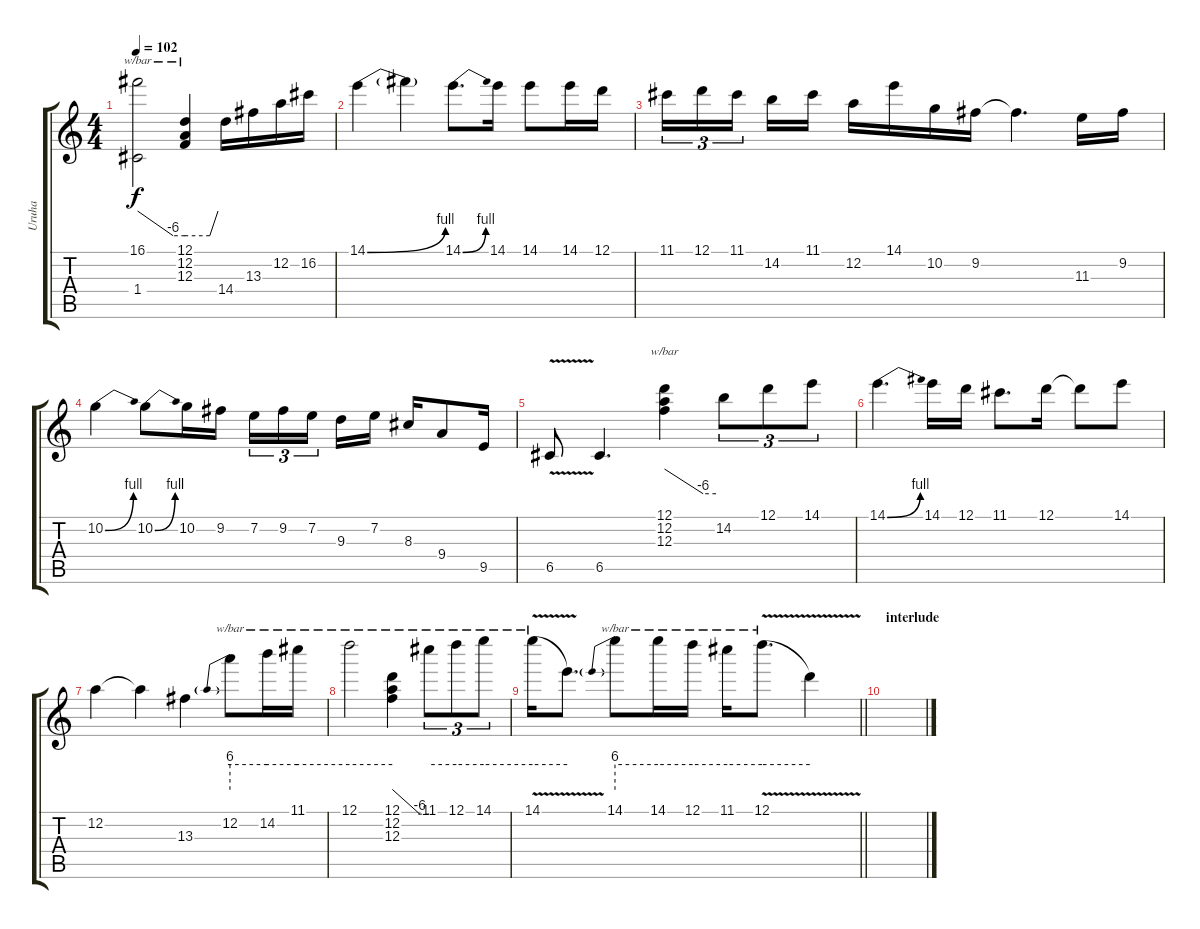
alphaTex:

\track ("Uruha" "Uruha") {solo instrument overdrivenguitar}
\staff {score tabs}
\tuning (D4 A3 F3 C3 G2 D2) {hide}
\ts (4 4)
\tempo 102
\clef g2
\ks c
(16.1{t} 1.4).2{tbe (custom default 0 0 45 -24 60 -24) dy f} (12.1 12.2 12.3).4{tbe (custom default 0 -24 45 -24 60 0)} 14.4.16 13.3.16 12.2.16 16.2.16 |
14.1{be (bend 0 0 60 4)}.4 14.1{t}.4 14.1{be (bend 0 0 60 4)}.8{d} 14.1.16 14.1.8 14.1.16 12.1.16 |
11.1.16{tu (3 2)} 12.1.16{tu (3 2)} 11.1.16{tu (3 2) beam splitsecondary} 14.2.16 11.1.16 12.2.16 14.1.16 10.2.16 9.2.16 9.2{t}.4{d} 11.3.16 9.2.16 |
10.2{be (bend 0 0 60 4)}.4 10.2{be (bend 0 0 60 4)}.8 10.2.16 9.2.16 7.2.16{tu (3 2)} 9.2.16{tu (3 2)} 7.2.16{tu (3 2) beam splitsecondary} 9.3.16 7.2.16 8.3.16 9.4.8 9.5.16 |
6.5{v}.8 6.5.4{d} (12.1 12.2 12.3).4{tbe (custom default 0 0 45 -24 60 -24)} 14.2.8{tu (3 2)} 12.1.8{tu (3 2)} 14.1.8{tu (3 2)} |
14.1{be (bend 0 0 60 4)}.4{d} 14.1.16 12.1.16 11.1.8{d} 12.1.16 12.1{t}.8 14.1.8 |
12.2.4 12.2{t}.4 13.3.4 12.2.8{tbe (predive default 0 24 60 24)} 14.2.16{tbe (hold default 0 24 60 24)} 11.1.16{tbe (hold default 0 24 60 24)} |
12.1.2{tbe (hold default 0 24 60 24)} (12.1 12.2 12.3).4{tbe (custom default 0 0 45 -24 60 -24)} 11.1.8{tu (3 2) tbe (hold default 0 24 60 24)} 12.1.8{tu (3 2) tbe (hold default 0 24 60 24)} 14.1.8{tu (3 2) tbe (hold default 0 24 60 24)} |
\barLineRight lightlight
14.1{v}.16{tbe (hold default 0 24 60 24)} 14.1{t}.8{d} 14.1.8{tbe (predive default 0 24 60 24)} 14.1.16{tbe (hold default 0 24 60 24)} 12.1.16{tbe (hold default 0 24 60 24)} 11.1.16{tbe (hold default 0 24 60 24)} 12.1{v}.8{d tbe (hold default 0 24 60 24)} 12.1{t}.4 |
\section ("" "interlude")
